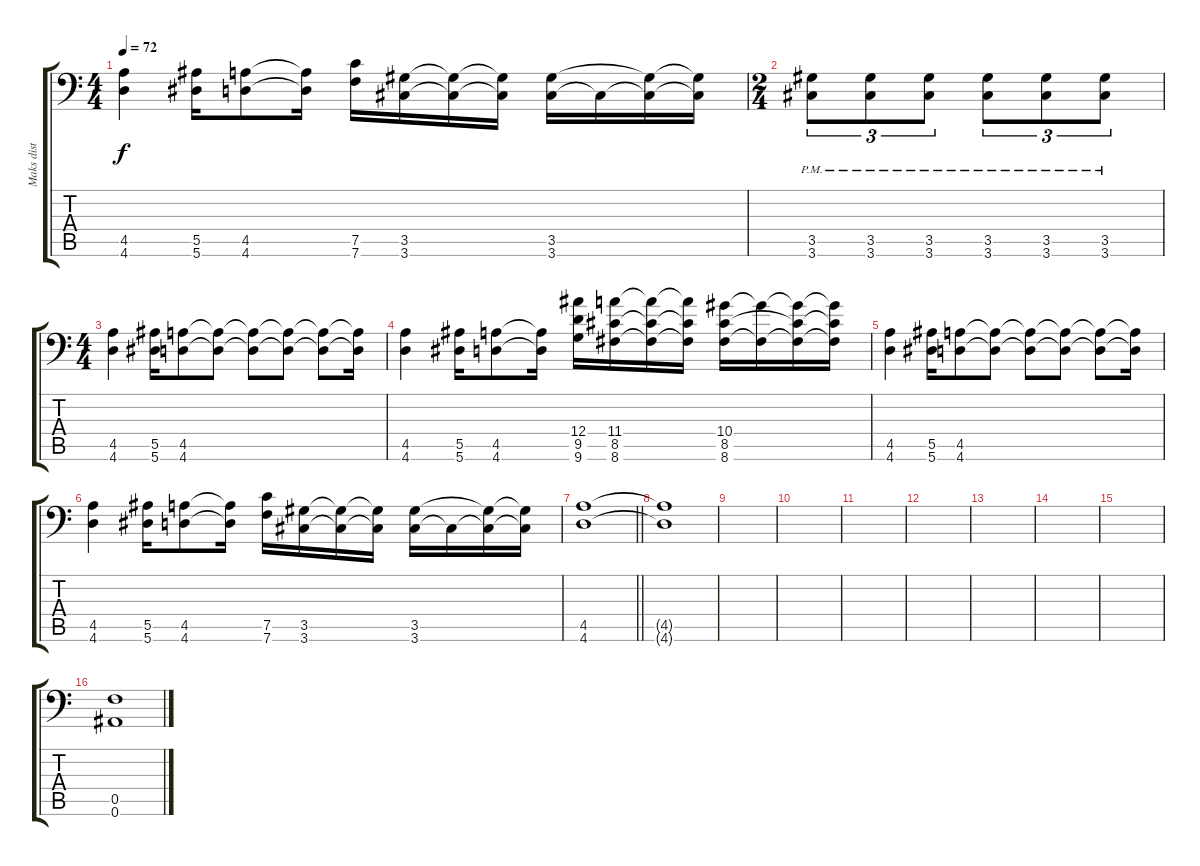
\track ("Maks dist" "Maks dist") {instrument overdrivenguitar}
\staff {score tabs}
\tuning (C4 G3 Eb3 Bb2 F2 Bb1) {hide}
\ts (4 4)
\tempo 72
\clef f4
\ks c
(4.5 4.6).4{dy f} (5.5 5.6).16 (4.5 4.6).8 (4.5{t} 4.6{t}).16 (7.5 7.6).16 (3.5 3.6).16 (3.5{t} 3.6{t}).16 (3.5{t} 3.6{t}).16 (3.5 3.6).16 3.6{t}.16 (3.5{t} 3.6{t}).16 (3.5{t} 3.6{t}).16 |
\ts (2 4)
(3.5{pm} 3.6{pm}).8{tu (3 2)} (3.5{pm} 3.6{pm}).8{tu (3 2)} (3.5{pm} 3.6{pm}).8{tu (3 2)} (3.5{pm} 3.6{pm}).8{tu (3 2)} (3.5{pm} 3.6{pm}).8{tu (3 2)} (3.5{pm} 3.6{pm}).8{tu (3 2)} |
\ts (4 4)
(4.5 4.6).4 (5.5 5.6).16 (4.5 4.6).8 (4.5{t} 4.6{t}).8 (4.5{t} 4.6{t}).8 (4.5{t} 4.6{t}).8 (4.5{t} 4.6{t}).8 (4.5{t} 4.6{t}).16 |
(4.5 4.6).4 (5.5 5.6).16 (4.5 4.6).8 (4.5{t} 4.6{t}).16 (12.4 9.5 9.6).16 (11.4 8.5 8.6).16 (11.4{t} 8.5{t} 8.6{t}).16 (11.4{t} 8.5{t} 8.6{t}).16 (10.4 8.5 8.6).16 (10.4{t} 8.6{t}).16 (10.4{t} 8.5{t} 8.6{t}).16 (10.4{t} 8.5{t} 8.6{t}).16 |
(4.5 4.6).4 (5.5 5.6).16 (4.5 4.6).8 (4.5{t} 4.6{t}).8 (4.5{t} 4.6{t}).8 (4.5{t} 4.6{t}).8 (4.5{t} 4.6{t}).8 (4.5{t} 4.6{t}).16 |
(4.5 4.6).4 (5.5 5.6).16 (4.5 4.6).8 (4.5{t} 4.6{t}).16 (7.5 7.6).16 (3.5 3.6).16 (3.5{t} 3.6{t}).16 (3.5{t} 3.6{t}).16 (3.5 3.6).16 3.6{t}.16 (3.5{t} 3.6{t}).16 (3.5{t} 3.6{t}).16 |
\barLineRight lightlight
(4.5 4.6).1 |
(4.5{t} 4.6{t}).1 |
|
|
|
|
|
|
|
(0.5 0.6).1
